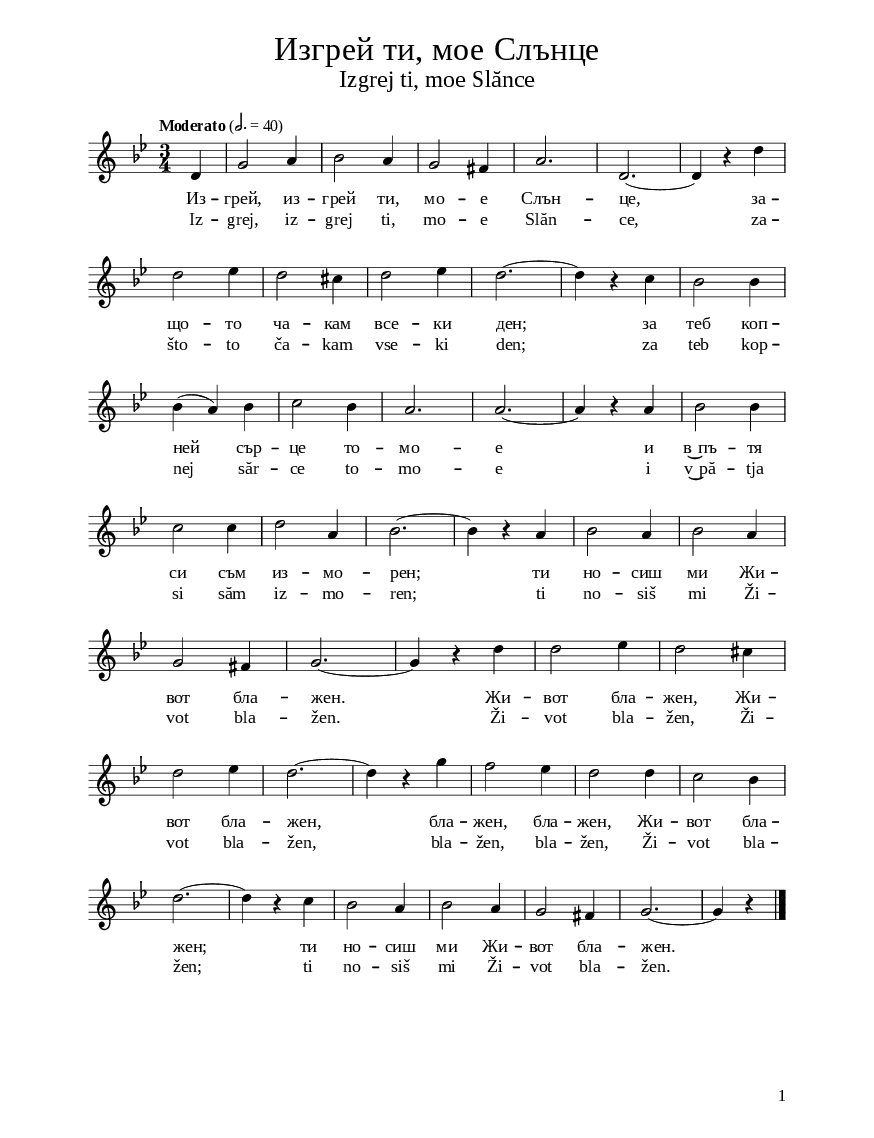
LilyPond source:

\version "2.24.1"

% include paper part and global functions
\include "include/globals.ily"

\bookpart {

  \label #'ref030
  \tocItem \markup "Изгрей ти, мое Слънце – Izgrej ti, moe Slănce"
  \include "include/bookpart-paper.ily"
  \score {
    \include "include/score-layout.ily"

    \new Voice \absolute {
      \clef treble
      \key g \minor
      \time 3/4
      \tempoFunc "Moderato" 2. "40"
      \autoBeamOff
      \partial 4

      d'4 | g'2 a'4 | bes'2 a'4 | g'2 fis'4 | a'2. | d'2. ~ | d'4 r d'' \break
      d''2 es''4 | d''2 cis''4 | d''2 es''4 | d''2. ~ | d''4 r c'' | bes'2 bes'4 \break |
      bes'4 ( a' ) bes' | c''2 bes'4 | a'2. | a'2. ~ | a'4 r a' |  bes'2 bes'4 \break |
      c''2 c''4 | d''2 a'4 |  bes'2. ~ |  bes'4 r a' |  bes'2 a'4 |  bes'2 a'4 \break |
      g'2 fis'4 | g'2. ~ | g'4 r d'' | d''2 es''4 | d''2 cis''4 \break |
      d''2 es''4 | d''2. ~ | d''4 r g'' | f''2 es''4 | d''2 d''4 | c''2 bes'4 \break |
      d''2.~ | d''4 r c'' | bes'2 a'4 | bes'2 a'4 | g'2 fis'4 | g'2.~ | g'4 r4 \bar "|."\break
    }



    \addlyrics {
      Из -- грей,
      из -- грей ти, мо -- е Слън -- це, за -- що --
      то ча -- кам все -- ки ден; за теб коп -- ней сър -- це то -- мо -- е и в~пъ -- тя си съм из
       -- мо -- рен; ти но -- сиш ми Жи -- вот бла --
      жен. Жи -- вот бла -- жен, Жи -- вот бла -- жен,
      бла -- жен, бла -- жен, Жи -- вот бла -- жен; ти
      но -- сиш ми Жи -- вот бла -- жен.}
       \addlyrics {
      Iz -- grej,
      iz -- grej ti, mo -- e Slăn -- ce, za -- što --
      to ča -- kam vse -- ki den; za teb kop -- nej săr -- ce to -- mo -- e i v~pă -- tja si săm iz
       -- mo -- ren; ti no -- siš mi Ži -- vot bla --
      žen. Ži -- vot bla -- žen, Ži -- vot bla -- žen,
      bla -- žen, bla -- žen, Ži -- vot bla -- žen; ti
      no -- siš mi Ži -- vot bla -- žen.}

        \header {
          title = \titleFunc "Изгрей ти, мое Слънце" "Izgrej ti, moe Slănce"
        }

        \midi{}

      } % score

      \pageBreak

      \markup \fontsize #bgCoupletFontSize {
        \hspace #2
        \override #`(baseline-skip . ,bgCoupletBaselineSkip)
        \column {
          \line {   2. Огрей небето и Земята,}

          \line {   "   "лазурни поднебесен шир,}

          \line {   "   "развесели ми днес душата}

          \line {   "   "с трептенията си безспир.}

          \line {   "   "О, дай ми тоз Живот и Мир!}
          \line { " " }

          \line { "   " \italic {Припев:} }

          \line {   "   "Живот и Мир, Живот и Мир,}

          \line {   "   "и Мир, и Мир, Живот и Мир,}

          \line {   "   "о, дай ми тоз Живот и Мир!}

          \line { " " }
          \line {   3. Единствено си ти, което}

          \line {   "   "изпълваш всичко със Любов}

          \line {   "   "и подновяваш всичко вехто;}

          \line {   "   "светът чрез теб ще бъде нов;}

          \line {   "   "ти вечно си света, Любов.}


          \line { " " }
          \line { "   " \italic {Припев:} }
          \line {   "   " Света Любов, света Любов,}

          \line {   "   "Любов, Любов, света Любов,}

          \line {   "   "ти вечно си света Любов.}
        }

        \hspace #5
        \override #`(baseline-skip . ,bgCoupletBaselineSkip)
         \column {
          \line {   2. Ogrej nebeto i Zemjata,}

          \line {   "   "lazurni podnebesen šir,}

          \line {   "   "razveseli mi dnes dušata}

          \line {   "   "s treptenijata si bezspir.}

          \line {   "   "O, daj mi toz Život i Mir!}
          \line { " " }

          \line { "   " \italic {Pripev:} }

          \line {   "   "Život i Mir, Život i Mir,}

          \line {   "   "i Mir, i Mir, Život i Mir,}

          \line {   "   "o, daj mi toz Život i Mir!}

          \line { " " }
          \line {   3. Edinstveno si ti, koeto}

          \line {   "   "izpălvaš vsičko săs Ljubov}

          \line {   "   "i podnovjavaš vsičko vehto;}

          \line {   "   "svetăt črez teb šte băde nov;}

          \line {   "   "ti večno si sveta, Ljubov.}


          \line { " " }
          \line { "   " \italic {Pripev:} }
          \line {   "   " Sveta Ljubov, sveta Ljubov,}

          \line {   "   "Ljubov, Ljubov, sveta Ljubov,}

          \line {   "   "ti večno si sveta Ljubov.}
        } %column
      } % markup

      \markup \empty-two


      % include foreign translation(s) of the song
      \version "2.24.0"

\markup \fill-line { \fontsize #deTitleFontSize "Gehe auf, du, meine Sonne" }
\markup \null
\markup \null
\markup \fontsize #deCoupletFontSize {
  \hspace # -1
  \override #`(baseline-skip . ,deCoupletBaselineSkip)

  \column {

    \line {   1. Geh auf, geh auf, du, meine Sonne, }

    \line {   "   "denn ich warte jeden Tag; }

    \line {   "   "nach dir sehnt sich mein Herz}

    \line {   "   "und auf meinem Weg bin ich ermüdet;}

    \line {   "   "Du bringst mir seliges Leben.}
    \line { " " }

    \line {   "   "   \italic { Refrain:}  }

    \line {   "   "  Seliges Leben, seliges Leben}

    \line {   "   "  seliges, seliges, seliges Leben,}

    \line {   "   " du, der du mir das seliges Leben bringst.}

    \line { " " }

    \line {   2. Erleuchte den Himmel und die Erde,}

    \line {    "   "azurblaue himmlische Weite; }

    \line {   "   "erfreue heute meine Seele }

    \line {   "   "mit deinen Schwingungen ohne Unterlass.}

    \line {   "   "Oh, gib mir dieses Leben und Frieden!}

    \line { " " }
    \line {   "   "    \italic { Refrain:}  }

    \line {   "   "   Leben und Frieden, Leben und Frieden,}

    \line {   "   "  und Frieden, und Frieden, Leben und Frieden,}

    \line {   "   "   oh, gib mir dieses Leben und Frieden!}



  }

  \hspace #-1
  \override #`(baseline-skip . ,deCoupletBaselineSkip)

  \column {


    \line {3. Einzigartig bist du, }

    \line {   "   "   die du alles mit Liebe erfüllst }

    \line {   "   "und alles Alte erneuerst; }

    \line {   "   "durch dich wird die Welt erneuert,}

    \line {   "   "du bist auf ewig heilige Liebe!}

    \line { " " }
    \line {   "   "    \italic { Refrain:}  }

    \line {   "   "   Heilige Liebe, heilige Liebe,}

    \line {   "   "    Liebe, Liebe, heilige Liebe,}

    \line {   "   "    du bist auf ewig heilige Liebe.}
  }
}


%{
convert-ly (GNU LilyPond) 2.24.0  convert-ly: Processing `'...
Applying conversion: 2.19.2, 2.19.7, 2.19.11, 2.19.16, 2.19.22,
2.19.24, 2.19.28, 2.19.29, 2.19.32, 2.19.40, 2.19.46, 2.19.49,
2.19.80, 2.24.0
%}


    } % bookpart
